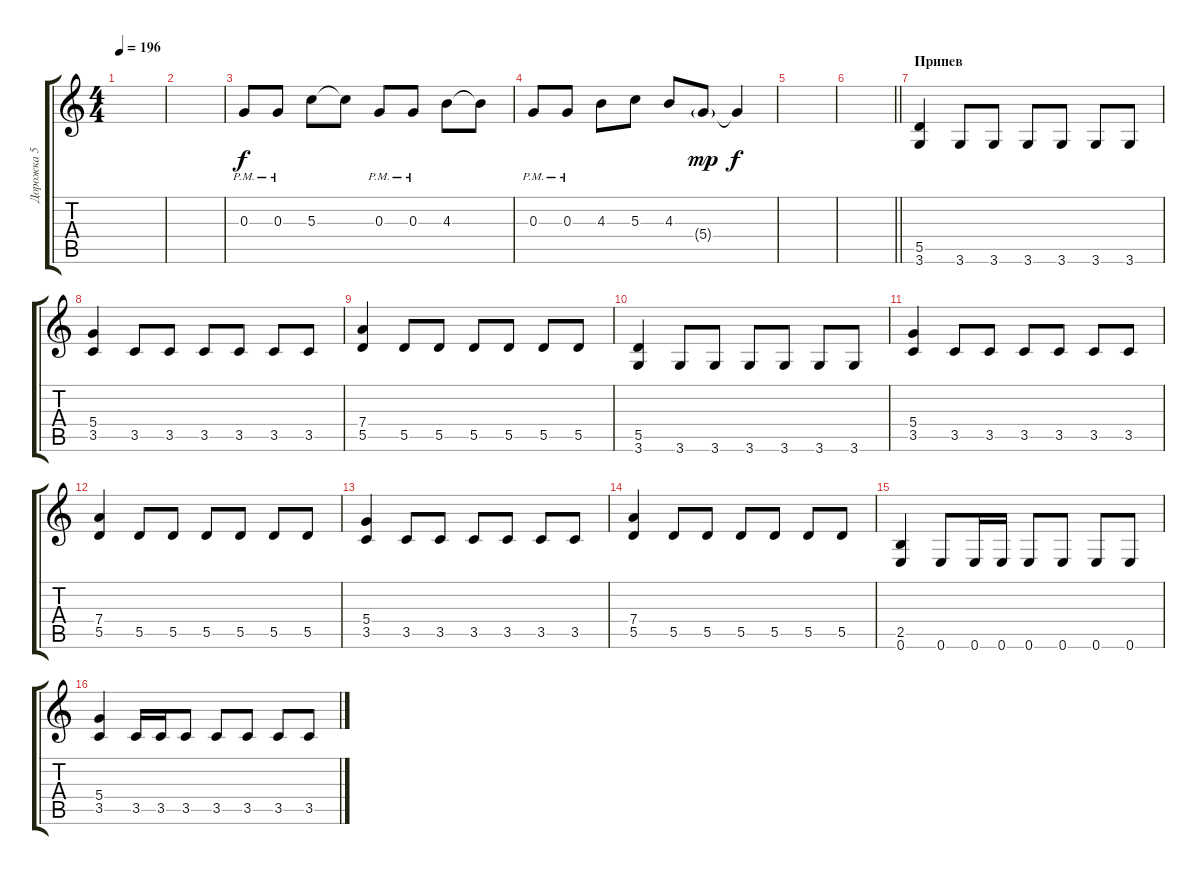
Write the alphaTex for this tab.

\track ("Дорожка 5" "Дорожка 5") {instrument overdrivenguitar}
\staff {score tabs}
\tuning (E4 B3 G3 D3 A2 E2) {hide}
\ts (4 4)
\tempo 196
\clef g2
\ks c
|
|
0.3{pm}.8 0.3{pm}.8 5.3.8 5.3{t}.8 0.3{pm}.8 0.3{pm}.8 4.3.8 4.3{t}.8 |
0.3{pm}.8 0.3{pm}.8 4.3.8 5.3.8 4.3.8 5.4{g}.8{dy mp} 5.4{t}.4{dy f} |
|
\barLineRight lightlight
|
\section ("" "Припев")
(5.5 3.6).4 3.6.8 3.6.8 3.6.8 3.6.8 3.6.8 3.6.8 |
(5.4 3.5).4 3.5.8 3.5.8 3.5.8 3.5.8 3.5.8 3.5.8 |
(7.4 5.5).4 5.5.8 5.5.8 5.5.8 5.5.8 5.5.8 5.5.8 |
(5.5 3.6).4 3.6.8 3.6.8 3.6.8 3.6.8 3.6.8 3.6.8 |
(5.4 3.5).4 3.5.8 3.5.8 3.5.8 3.5.8 3.5.8 3.5.8 |
(7.4 5.5).4 5.5.8 5.5.8 5.5.8 5.5.8 5.5.8 5.5.8 |
(5.4 3.5).4 3.5.8 3.5.8 3.5.8 3.5.8 3.5.8 3.5.8 |
(7.4 5.5).4 5.5.8 5.5.8 5.5.8 5.5.8 5.5.8 5.5.8 |
(2.5 0.6).4 0.6.8 0.6.16 0.6.16 0.6.8 0.6.8 0.6.8 0.6.8 |
(5.4 3.5).4 3.5.16 3.5.16 3.5.8 3.5.8 3.5.8 3.5.8 3.5.8
